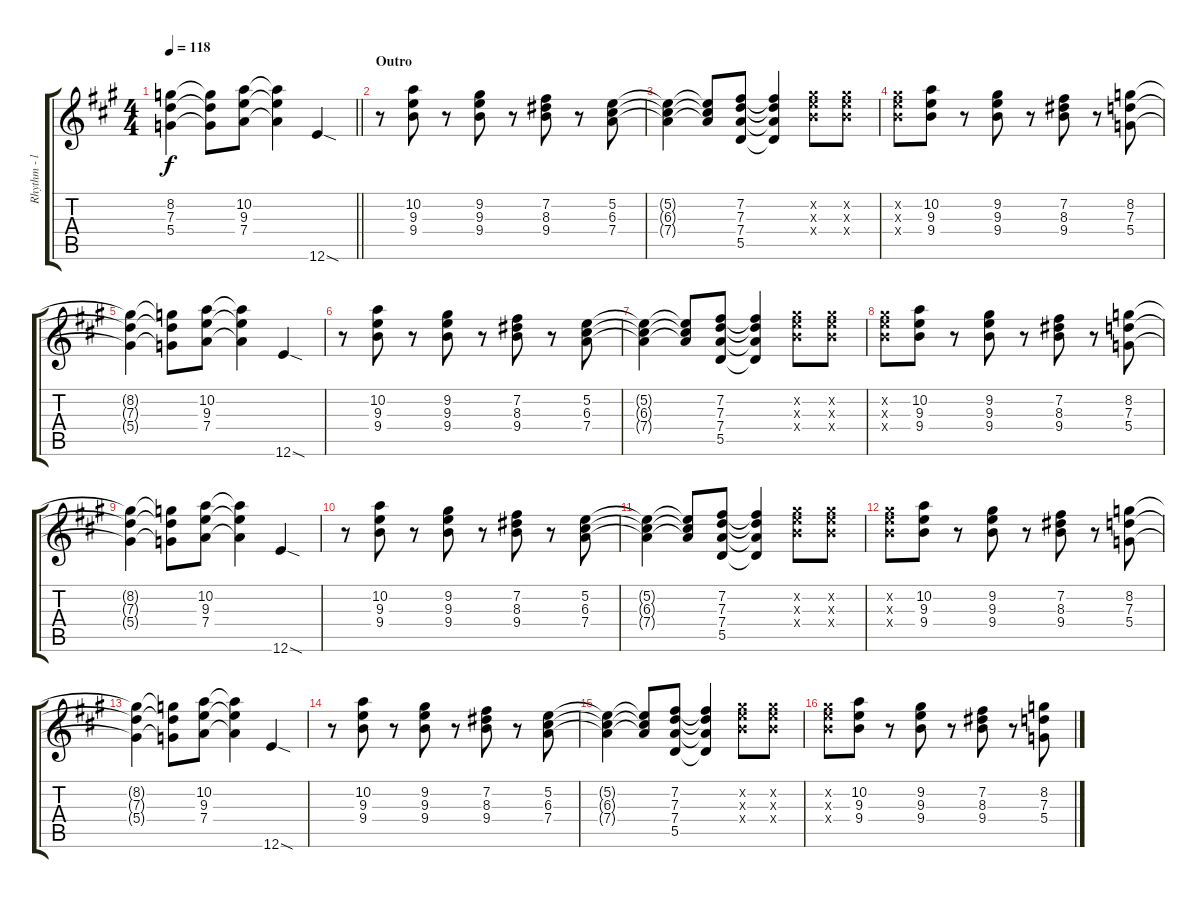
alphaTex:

\track ("Rhythm - left" "Rhythm - l") {instrument overdrivenguitar}
\staff {score tabs}
\tuning (E4 B3 G3 D3 A2 E2) {hide}
\ts (4 4)
\tempo 118
\clef g2
\barLineRight lightlight
\ks a
(8.2{t} 7.3{t} 5.4{t}).4{dy f} (8.2{t} 7.3{t} 5.4{t}).8 (10.2 9.3 7.4).8 (10.2{t} 9.3{t} 7.4{t}).4 12.6{sod}.4 |
\section ("" "Outro")
r.8 (10.2 9.3 9.4).8 r.8 (9.2 9.3 9.4).8 r.8 (7.2 8.3 9.4).8 r.8 (5.2 6.3 7.4).8 |
(5.2{t} 6.3{t} 7.4{t}).4 (5.2{t} 6.3{t} 7.4{t}).8 (7.2 7.3 7.4 5.5).8 (7.2{t} 7.3{t} 7.4{t} 5.5{t}).4 (9.2{x} 9.3{x} 9.4{x}).8 (9.2{x} 9.3{x} 9.4{x}).8 |
(9.2{x} 9.3{x} 9.4{x}).8 (10.2 9.3 9.4).8 r.8 (9.2 9.3 9.4).8 r.8 (7.2 8.3 9.4).8 r.8 (8.2 7.3 5.4).8 |
(8.2{t} 7.3{t} 5.4{t}).4 (8.2{t} 7.3{t} 5.4{t}).8 (10.2 9.3 7.4).8 (10.2{t} 9.3{t} 7.4{t}).4 12.6{sod}.4 |
r.8 (10.2 9.3 9.4).8 r.8 (9.2 9.3 9.4).8 r.8 (7.2 8.3 9.4).8 r.8 (5.2 6.3 7.4).8 |
(5.2{t} 6.3{t} 7.4{t}).4 (5.2{t} 6.3{t} 7.4{t}).8 (7.2 7.3 7.4 5.5).8 (7.2{t} 7.3{t} 7.4{t} 5.5{t}).4 (9.2{x} 9.3{x} 9.4{x}).8 (9.2{x} 9.3{x} 9.4{x}).8 |
(9.2{x} 9.3{x} 9.4{x}).8 (10.2 9.3 9.4).8 r.8 (9.2 9.3 9.4).8 r.8 (7.2 8.3 9.4).8 r.8 (8.2 7.3 5.4).8 |
(8.2{t} 7.3{t} 5.4{t}).4 (8.2{t} 7.3{t} 5.4{t}).8 (10.2 9.3 7.4).8 (10.2{t} 9.3{t} 7.4{t}).4 12.6{sod}.4 |
r.8 (10.2 9.3 9.4).8 r.8 (9.2 9.3 9.4).8 r.8 (7.2 8.3 9.4).8 r.8 (5.2 6.3 7.4).8 |
(5.2{t} 6.3{t} 7.4{t}).4 (5.2{t} 6.3{t} 7.4{t}).8 (7.2 7.3 7.4 5.5).8 (7.2{t} 7.3{t} 7.4{t} 5.5{t}).4 (9.2{x} 9.3{x} 9.4{x}).8 (9.2{x} 9.3{x} 9.4{x}).8 |
(9.2{x} 9.3{x} 9.4{x}).8 (10.2 9.3 9.4).8 r.8 (9.2 9.3 9.4).8 r.8 (7.2 8.3 9.4).8 r.8 (8.2 7.3 5.4).8 |
(8.2{t} 7.3{t} 5.4{t}).4 (8.2{t} 7.3{t} 5.4{t}).8 (10.2 9.3 7.4).8 (10.2{t} 9.3{t} 7.4{t}).4 12.6{sod}.4 |
r.8 (10.2 9.3 9.4).8 r.8 (9.2 9.3 9.4).8 r.8 (7.2 8.3 9.4).8 r.8 (5.2 6.3 7.4).8 |
(5.2{t} 6.3{t} 7.4{t}).4 (5.2{t} 6.3{t} 7.4{t}).8 (7.2 7.3 7.4 5.5).8 (7.2{t} 7.3{t} 7.4{t} 5.5{t}).4 (9.2{x} 9.3{x} 9.4{x}).8 (9.2{x} 9.3{x} 9.4{x}).8 |
(9.2{x} 9.3{x} 9.4{x}).8 (10.2 9.3 9.4).8 r.8 (9.2 9.3 9.4).8 r.8 (7.2 8.3 9.4).8 r.8 (8.2 7.3 5.4).8
